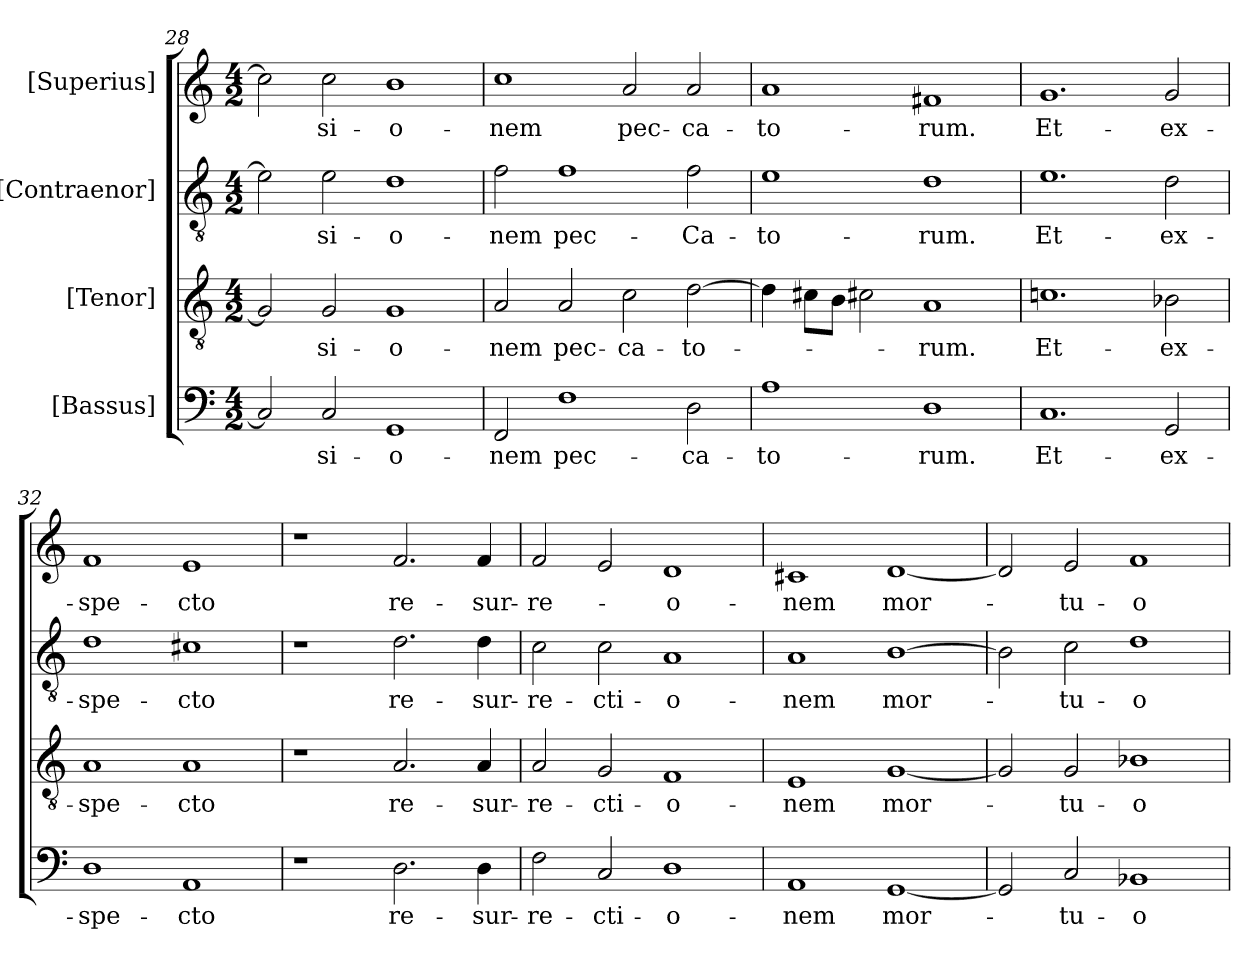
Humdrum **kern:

**kern	**text	**kern	**text	**kern	**text	**kern	**text
*part4	*part4	*part3	*part3	*part2	*part2	*part1	*part1
*staff4	*staff4	*staff3	*staff3	*staff2	*staff2	*staff1	*staff1
*I"[Bassus]	*	*I"[Tenor]	*	*I"[Contraenor]	*	*I"[Superius]	*
*clefF4	*	*clefGv2	*	*clefGv2	*	*clefG2	*
*k[]	*	*k[]	*	*k[]	*	*k[]	*
*M4/2	*	*M4/2	*	*M4/2	*	*M4/2	*
=28	=28	=28	=28	=28	=28	=28	=28
2C/]	.	2G/]	.	2e\]	.	2cc\]	.
2C/	-si-	2G/	-si-	2e\	-si-	2cc\	-si-
1GG/	-o-	1G/	-o-	1d/	-o-	1b\	-o-
=29	=29	=29	=29	=29	=29	=29	=29
2FF/	-nem	2A/	-nem	2f\	-nem	1cc/	-nem
1F/	pec-	2A/	pec-	1f/	pec-	.	.
.	.	2c\	-ca-	.	.	2a/	pec-
2D\	-ca-	[2d\	-to-	2f\	-Ca-	2a/	-ca-
=30	=30	=30	=30	=30	=30	=30	=30
1A/	-to-	4d\]	.	1e/	-to-	1a/	-to-
.	.	8c#X\L	.	.	.	.	.
.	.	8B\J	.	.	.	.	.
.	.	2c#X\	.	.	.	.	.
1D\	-rum.	1A/	-rum.	1d/	-rum.	1f#X/	-rum.
=31	=31	=31	=31	=31	=31	=31	=31
1.C/	Et-	1.cn/	Et-	1.e/	Et-	1.g/	Et-
2GG/	ex-	2B-X\	ex-	2d\	ex-	2g/	ex-
=32	=32	=32	=32	=32	=32	=32	=32
1D\	-spe-	1A/	-spe-	1d/	-spe-	1f/	-spe-
1AA/	-cto	1A/	-cto	1c#X/	-cto	1e/	-cto
=33	=33	=33	=33	=33	=33	=33	=33
1r	.	1r	.	1r	.	1r	.
2.D\	re-	2.A/	re-	2.d\	re-	2.f/	re-
4D\	-sur-	4A/	-sur-	4d\	-sur-	4f/	-sur-
=34	=34	=34	=34	=34	=34	=34	=34
2F\	-re-	2A/	-re-	2c\	-re-	2f/	-re-
2C/	-cti-	2G/	-cti-	2c\	-cti-	2e/	.
1D\	-o-	1F/	-o-	1A/	-o-	1d/	-o-
=35	=35	=35	=35	=35	=35	=35	=35
1AA/	-nem	1E/	-nem	1A/	-nem	1c#X/	-nem
[1GG/	mor-	[1G/	mor-	[1B\	mor-	[1d/	mor-
=36	=36	=36	=36	=36	=36	=36	=36
2GG/]	.	2G/]	.	2B\]	.	2d/]	.
2C/	-tu-	2G/	-tu-	2c\	-tu-	2e/	-tu-
1BB-X/	-o-	1B-X\	-o-	1d/	-o-	1f/	-o-
=	=	=	=	=	=	=	=
*-	*-	*-	*-	*-	*-	*-	*-
